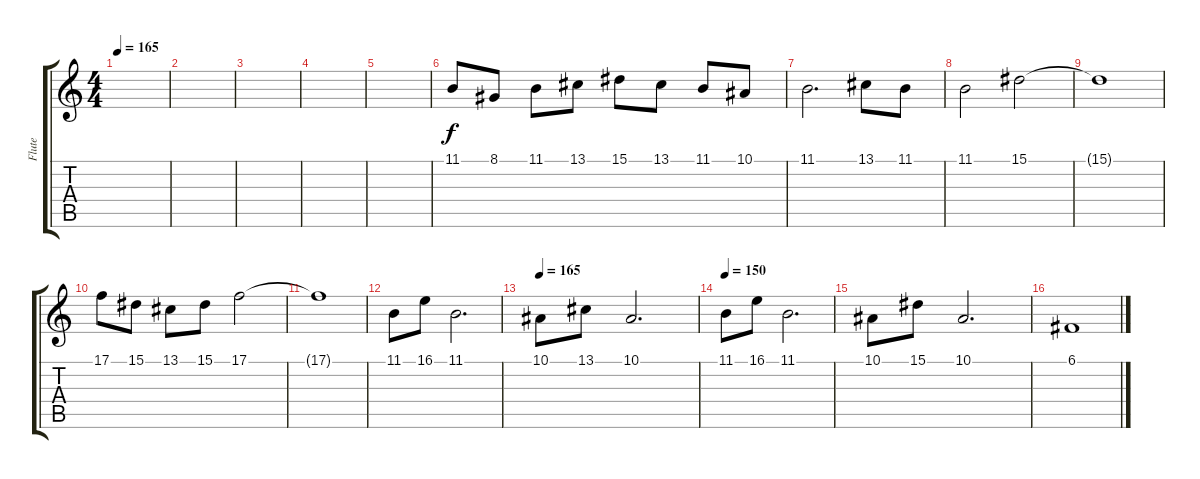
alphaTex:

\track ("Flute" "Flute") {instrument panflute}
\staff {score tabs}
\tuning (C4 G3 Eb3 Bb2 F2 C2) {hide}
\ts (4 4)
\tempo 165
\clef g2
\ks c
|
|
|
|
|
11.1.8 8.1.8 11.1.8 13.1.8 15.1.8 13.1.8 11.1.8 10.1.8 |
11.1.2{d} 13.1.8 11.1.8 |
11.1.2 15.1.2 |
15.1{t}.1 |
17.1.8 15.1.8 13.1.8 15.1.8 17.1.2 |
17.1{t}.1 |
11.1.8 16.1.8 11.1.2{d} |
\tempo 165
10.1.8 13.1.8 10.1.2{d} |
\tempo 150
11.1.8 16.1.8 11.1.2{d} |
10.1.8 15.1.8 10.1.2{d} |
6.1.1
